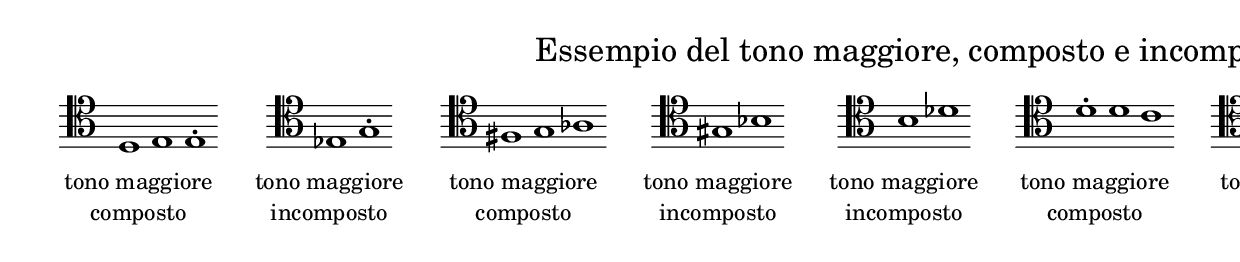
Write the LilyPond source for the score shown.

\version "2.22.2"

% Auto generated file

\header {
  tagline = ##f
}

dot = {
   \once \override Script.add-stem-support = ##f
   \once \override Script.toward-stem-shift = 0
   \once \override Script.skyline-horizontal-padding = 0
   \once \override Script.direction = 1
   \once \override Script.font-size = 1
}

\markup {
  \center-column {
    \line {
      \center-align
      \fontsize#3 { \concat { \normal-text "Essempio del tono maggiore, composto e incomposto"} }
    }
    \null
    \line {
      \center-column {

        \line {
          \score {
            <<
              \new Staff \with { instrumentName = ""} {
                \override Staff.TimeSignature.stencil = ##f
                \override Staff.NoteHead.style = #'baroque
                \accidentalStyle Score.forget
                \cadenzaOn
                \clef "tenor" d1 
                e1 
                \dot e1-. 
                \cadenzaOff
              }
            >>
            \layout {
              \context {
                \Score
                \override SpacingSpanner.common-shortest-duration = #(ly:make-moment 1)
              }
            }
          }
        }
        \null
        \line {
          \left-align {  \normal-text "tono maggiore" }
        }
        \line {
          \left-align {  \normal-text "composto" }
        }

      }
      \hspace #3 
      \center-column {

        \line {
          \score {
            <<
              \new Staff \with { instrumentName = ""} {
                \override Staff.TimeSignature.stencil = ##f
                \override Staff.NoteHead.style = #'baroque
                \accidentalStyle Score.forget
                \cadenzaOn
                \clef "tenor" es1 
                \dot g1-. 
                \cadenzaOff
              }
            >>
            \layout {
              \context {
                \Score
                \override SpacingSpanner.common-shortest-duration = #(ly:make-moment 1)
              }
            }
          }
        }
        \null
        \line {
          \left-align {  \normal-text "tono maggiore" }
        }
        \line {
          \left-align {  \normal-text "incomposto" }
        }

      }
      \hspace #3 
      \center-column {

        \line {
          \score {
            <<
              \new Staff \with { instrumentName = ""} {
                \override Staff.TimeSignature.stencil = ##f
                \override Staff.NoteHead.style = #'baroque
                \accidentalStyle Score.forget
                \cadenzaOn
                \clef "tenor" fis1 
                g1 
                as1 
                \cadenzaOff
              }
            >>
            \layout {
              \context {
                \Score
                \override SpacingSpanner.common-shortest-duration = #(ly:make-moment 1)
              }
            }
          }
        }
        \null
        \line {
          \left-align {  \normal-text "tono maggiore" }
        }
        \line {
          \left-align {  \normal-text "composto" }
        }

      }
      \hspace #3 
      \center-column {

        \line {
          \score {
            <<
              \new Staff \with { instrumentName = ""} {
                \override Staff.TimeSignature.stencil = ##f
                \override Staff.NoteHead.style = #'baroque
                \accidentalStyle Score.forget
                \cadenzaOn
                \clef "tenor" gis1 
                bes1 
                \cadenzaOff
              }
            >>
            \layout {
              \context {
                \Score
                \override SpacingSpanner.common-shortest-duration = #(ly:make-moment 1)
              }
            }
          }
        }
        \null
        \line {
          \left-align {  \normal-text "tono maggiore" }
        }
        \line {
          \left-align {  \normal-text "incomposto" }
        }

      }
      \hspace #3 
      \center-column {

        \line {
          \score {
            <<
              \new Staff \with { instrumentName = ""} {
                \override Staff.TimeSignature.stencil = ##f
                \override Staff.NoteHead.style = #'baroque
                \accidentalStyle Score.forget
                \cadenzaOn
                \clef "tenor" b1 
                des'1 
                \cadenzaOff
              }
            >>
            \layout {
              \context {
                \Score
                \override SpacingSpanner.common-shortest-duration = #(ly:make-moment 1)
              }
            }
          }
        }
        \null
        \line {
          \left-align {  \normal-text "tono maggiore" }
        }
        \line {
          \left-align {  \normal-text "incomposto" }
        }

      }
      \hspace #3 
      \center-column {

        \line {
          \score {
            <<
              \new Staff \with { instrumentName = ""} {
                \override Staff.TimeSignature.stencil = ##f
                \override Staff.NoteHead.style = #'baroque
                \accidentalStyle Score.forget
                \cadenzaOn
                \clef "tenor" \dot d'1-. 
                d'1 
                c'1 
                \cadenzaOff
              }
            >>
            \layout {
              \context {
                \Score
                \override SpacingSpanner.common-shortest-duration = #(ly:make-moment 1)
              }
            }
          }
        }
        \null
        \line {
          \left-align {  \normal-text "tono maggiore" }
        }
        \line {
          \left-align {  \normal-text "composto" }
        }

      }
      \hspace #3 
      \center-column {

        \line {
          \score {
            <<
              \new Staff \with { instrumentName = ""} {
                \override Staff.TimeSignature.stencil = ##f
                \override Staff.NoteHead.style = #'baroque
                \accidentalStyle Score.forget
                \cadenzaOn
                \clef "tenor" c'1 
                b1 
                ais1 
                \cadenzaOff
              }
            >>
            \layout {
              \context {
                \Score
                \override SpacingSpanner.common-shortest-duration = #(ly:make-moment 1)
              }
            }
          }
        }
        \null
        \line {
          \left-align {  \normal-text "tono maggiore" }
        }
        \line {
          \left-align {  \normal-text "composto" }
        }

      }
      \hspace #3 
      \center-column {

        \line {
          \score {
            <<
              \new Staff \with { instrumentName = ""} {
                \override Staff.TimeSignature.stencil = ##f
                \override Staff.NoteHead.style = #'baroque
                \accidentalStyle Score.forget
                \cadenzaOn
                \clef "tenor" bes1 
                gis1 
                \cadenzaOff
              }
            >>
            \layout {
              \context {
                \Score
                \override SpacingSpanner.common-shortest-duration = #(ly:make-moment 1)
              }
            }
          }
        }
        \null
        \line {
          \left-align {  \normal-text "tono maggiore" }
        }
        \line {
          \left-align {  \normal-text "incomposto" }
        }

      }
      \hspace #3 
      \center-column {

        \line {
          \score {
            <<
              \new Staff \with { instrumentName = ""} {
                \override Staff.TimeSignature.stencil = ##f
                \override Staff.NoteHead.style = #'baroque
                \accidentalStyle Score.forget
                \cadenzaOn
                \clef "tenor" f1 
                dis1 
                \cadenzaOff
              }
            >>
            \layout {
              \context {
                \Score
                \override SpacingSpanner.common-shortest-duration = #(ly:make-moment 1)
              }
            }
          }
        }
        \null
        \line {
          \left-align {  \normal-text "tono maggiore" }
        }
        \line {
          \left-align {  \normal-text "incomposto" }
        }

      }
      \hspace #3 

    }
  }
}